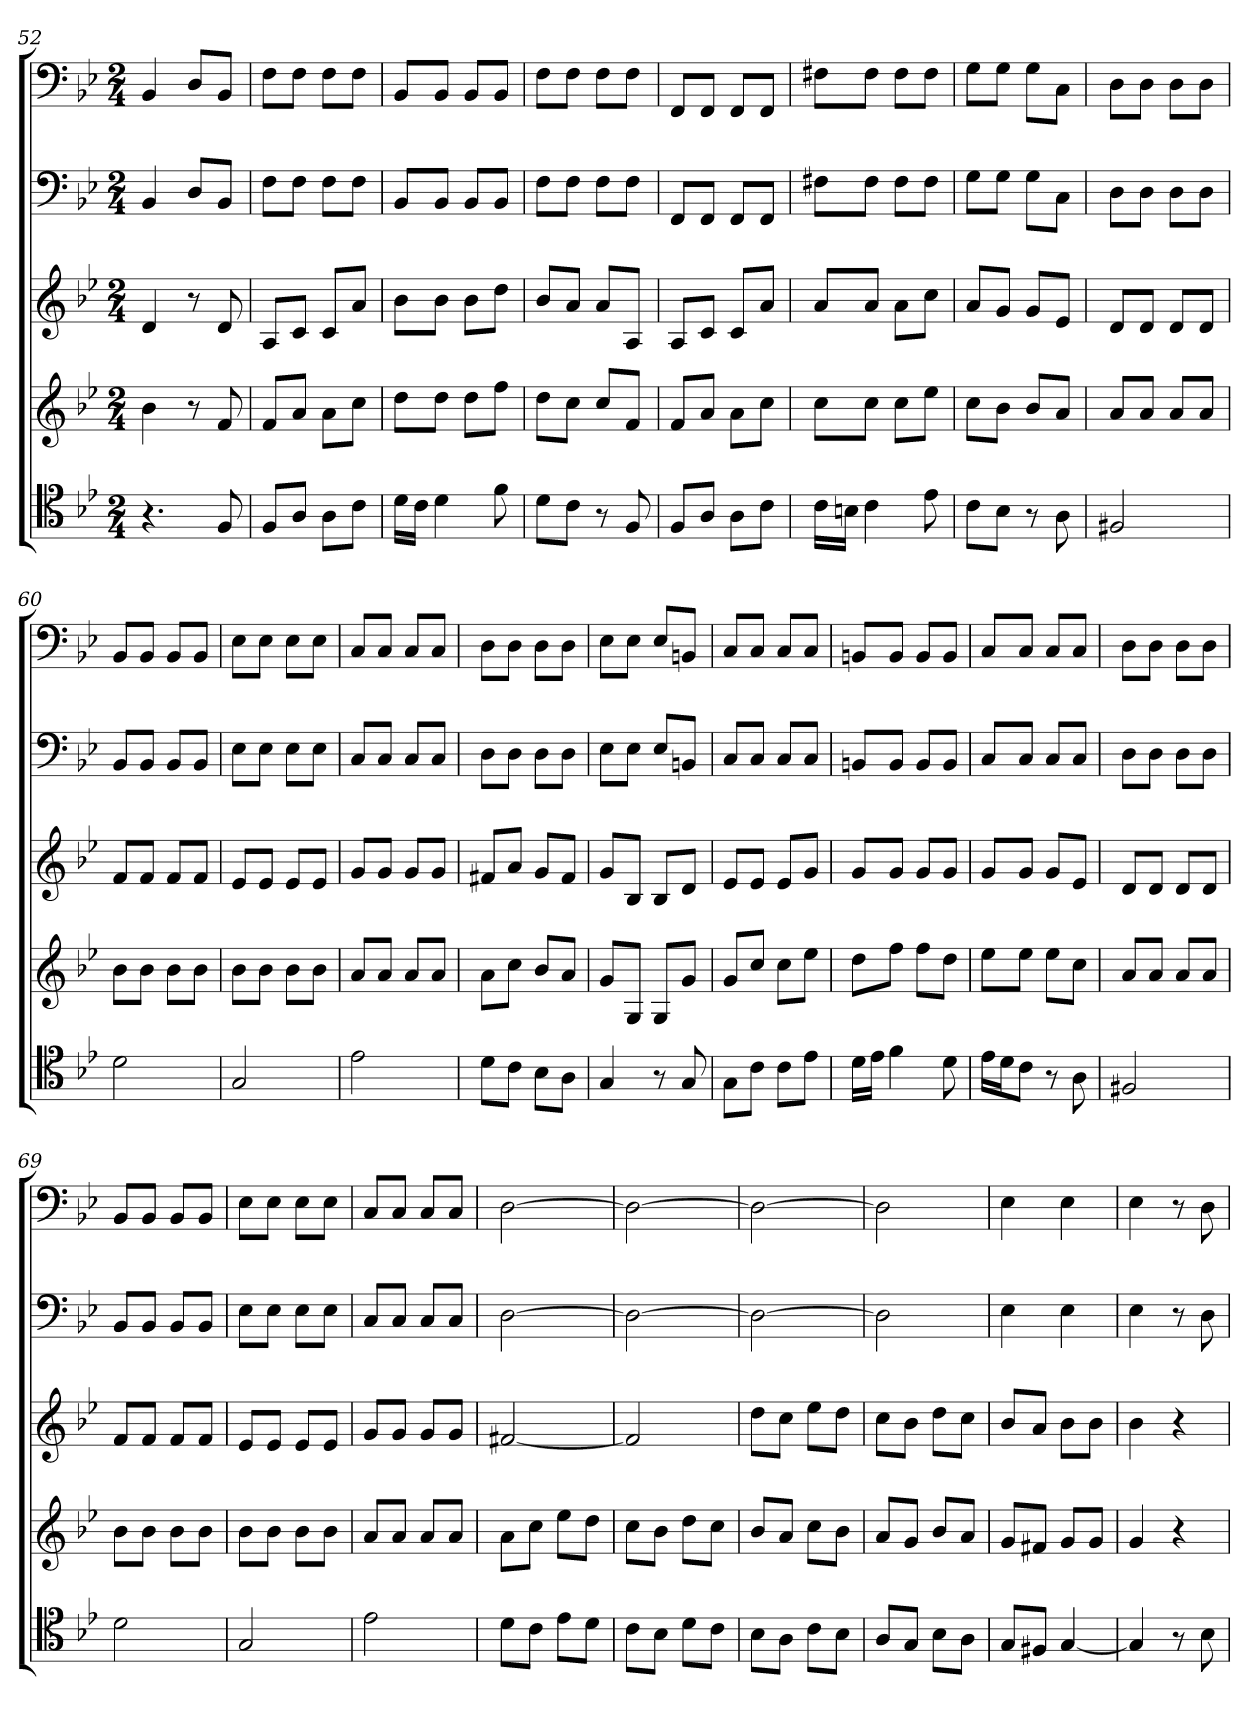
**kern	**kern	**kern	**kern	**kern
*part5	*part4	*part3	*part2	*part1
*staff5	*staff4	*staff3	*staff2	*staff1
*clefC4	*	*	*clefF4	*clefF4
*k[b-e-]	*k[b-e-]	*k[b-e-]	*k[b-e-]	*k[b-e-]
*g:	*g:	*g:	*g:	*g:
*M2/4	*M2/4	*M2/4	*M2/4	*M2/4
=52	=52	=52	=52	=52
4.r	4b-	4d	4BB-	4BB-
.	8r	8r	8D/L	8D/L
8F	8f	8d	8BB-/J	8BB-/J
=53	=53	=53	=53	=53
8F/L	8fL	8AL	8F\L	8F\L
8A/J	8aJ	8cJ	8F\J	8F\J
8A\L	8aL	8cL	8F\L	8F\L
8c\J	8ccJ	8aJ	8F\J	8F\J
=54	=54	=54	=54	=54
16d\LL	8ddL	8b-L	8BB-/L	8BB-/L
16c\JJ	.	.	.	.
4d	8ddJ	8b-J	8BB-/J	8BB-/J
.	8ddL	8b-L	8BB-/L	8BB-/L
8f	8ffJ	8ddJ	8BB-/J	8BB-/J
=55	=55	=55	=55	=55
8d\L	8ddL	8b-L	8F\L	8F\L
8c\J	8ccJ	8aJ	8F\J	8F\J
8r	8ccL	8aL	8F\L	8F\L
8F	8fJ	8AJ	8F\J	8F\J
=56	=56	=56	=56	=56
8F/L	8fL	8AL	8FF/L	8FF/L
8A/J	8aJ	8cJ	8FF/J	8FF/J
8A\L	8aL	8cL	8FF/L	8FF/L
8c\J	8ccJ	8aJ	8FF/J	8FF/J
=57	=57	=57	=57	=57
16c\LL	8ccL	8aL	8F#X\L	8F#X\L
16Bn\JJ	.	.	.	.
4c	8ccJ	8aJ	8F#\J	8F#\J
.	8ccL	8aL	8F#\L	8F#\L
8e-	8ee-J	8ccJ	8F#\J	8F#\J
=58	=58	=58	=58	=58
8c\L	8ccL	8aL	8G\L	8G\L
8B-\J	8b-J	8gJ	8G\J	8G\J
8r	8b-L	8gL	8G\L	8G\L
8A	8aJ	8e-J	8C\J	8C\J
=59	=59	=59	=59	=59
2F#X	8aL	8dL	8D\L	8D\L
.	8aJ	8dJ	8D\J	8D\J
.	8aL	8dL	8D\L	8D\L
.	8aJ	8dJ	8D\J	8D\J
=60	=60	=60	=60	=60
2d	8b-L	8fL	8BB-/L	8BB-/L
.	8b-J	8fJ	8BB-/J	8BB-/J
.	8b-L	8fL	8BB-/L	8BB-/L
.	8b-J	8fJ	8BB-/J	8BB-/J
=61	=61	=61	=61	=61
2G	8b-L	8e-L	8E-\L	8E-\L
.	8b-J	8e-J	8E-\J	8E-\J
.	8b-L	8e-L	8E-\L	8E-\L
.	8b-J	8e-J	8E-\J	8E-\J
=62	=62	=62	=62	=62
2e-	8aL	8gL	8C/L	8C/L
.	8aJ	8gJ	8C/J	8C/J
.	8aL	8gL	8C/L	8C/L
.	8aJ	8gJ	8C/J	8C/J
=63	=63	=63	=63	=63
8d\L	8aL	8f#XL	8D\L	8D\L
8c\J	8ccJ	8aJ	8D\J	8D\J
8B-\L	8b-L	8gL	8D\L	8D\L
8A\J	8aJ	8f#J	8D\J	8D\J
=64	=64	=64	=64	=64
4G	8gL	8gL	8E-\L	8E-\L
.	8GJ	8B-J	8E-\J	8E-\J
8r	8GL	8B-L	8E-/L	8E-/L
8G	8gJ	8dJ	8BBn/J	8BBn/J
=65	=65	=65	=65	=65
8G\L	8gL	8e-L	8C/L	8C/L
8c\J	8ccJ	8e-J	8C/J	8C/J
8c\L	8ccL	8e-L	8C/L	8C/L
8e-\J	8ee-J	8gJ	8C/J	8C/J
=66	=66	=66	=66	=66
16d\LL	8ddL	8gL	8BBn/L	8BBn/L
16e-\JJ	.	.	.	.
4f	8ffJ	8gJ	8BB/J	8BB/J
.	8ffL	8gL	8BB/L	8BB/L
8d	8ddJ	8gJ	8BB/J	8BB/J
=67	=67	=67	=67	=67
16e-\LL	8ee-L	8gL	8C/L	8C/L
16d\J	.	.	.	.
8c\J	8ee-J	8gJ	8C/J	8C/J
8r	8ee-L	8gL	8C/L	8C/L
8A	8ccJ	8e-J	8C/J	8C/J
=68	=68	=68	=68	=68
2F#X	8aL	8dL	8D\L	8D\L
.	8aJ	8dJ	8D\J	8D\J
.	8aL	8dL	8D\L	8D\L
.	8aJ	8dJ	8D\J	8D\J
=69	=69	=69	=69	=69
2d	8b-L	8fL	8BB-/L	8BB-/L
.	8b-J	8fJ	8BB-/J	8BB-/J
.	8b-L	8fL	8BB-/L	8BB-/L
.	8b-J	8fJ	8BB-/J	8BB-/J
=70	=70	=70	=70	=70
2G	8b-L	8e-L	8E-\L	8E-\L
.	8b-J	8e-J	8E-\J	8E-\J
.	8b-L	8e-L	8E-\L	8E-\L
.	8b-J	8e-J	8E-\J	8E-\J
=71	=71	=71	=71	=71
2e-	8aL	8gL	8C/L	8C/L
.	8aJ	8gJ	8C/J	8C/J
.	8aL	8gL	8C/L	8C/L
.	8aJ	8gJ	8C/J	8C/J
=72	=72	=72	=72	=72
8d\L	8aL	[2f#X	[2D	[2D
8c\J	8ccJ	.	.	.
8e-\L	8ee-L	.	.	.
8d\J	8ddJ	.	.	.
=73	=73	=73	=73	=73
8c\L	8ccL	2f#]	2D_	2D_
8B-\J	8b-J	.	.	.
8d\L	8ddL	.	.	.
8c\J	8ccJ	.	.	.
=74	=74	=74	=74	=74
8B-\L	8b-L	8ddL	2D_	2D_
8A\J	8aJ	8ccJ	.	.
8c\L	8ccL	8ee-L	.	.
8B-\J	8b-J	8ddJ	.	.
=75	=75	=75	=75	=75
8A/L	8aL	8ccL	2D]	2D]
8G/J	8gJ	8b-J	.	.
8B-\L	8b-L	8ddL	.	.
8A\J	8aJ	8ccJ	.	.
=76	=76	=76	=76	=76
8G/L	8gL	8b-L	4E-	4E-
8F#X/J	8f#XJ	8aJ	.	.
[4G	8gL	8b-L	4E-	4E-
.	8gJ	8b-J	.	.
=77	=77	=77	=77	=77
4G]	4g	4b-	4E-	4E-
8r	4r	4r	8r	8r
8B-	.	.	8D	8D
=	=	=	=	=
*-	*-	*-	*-	*-
